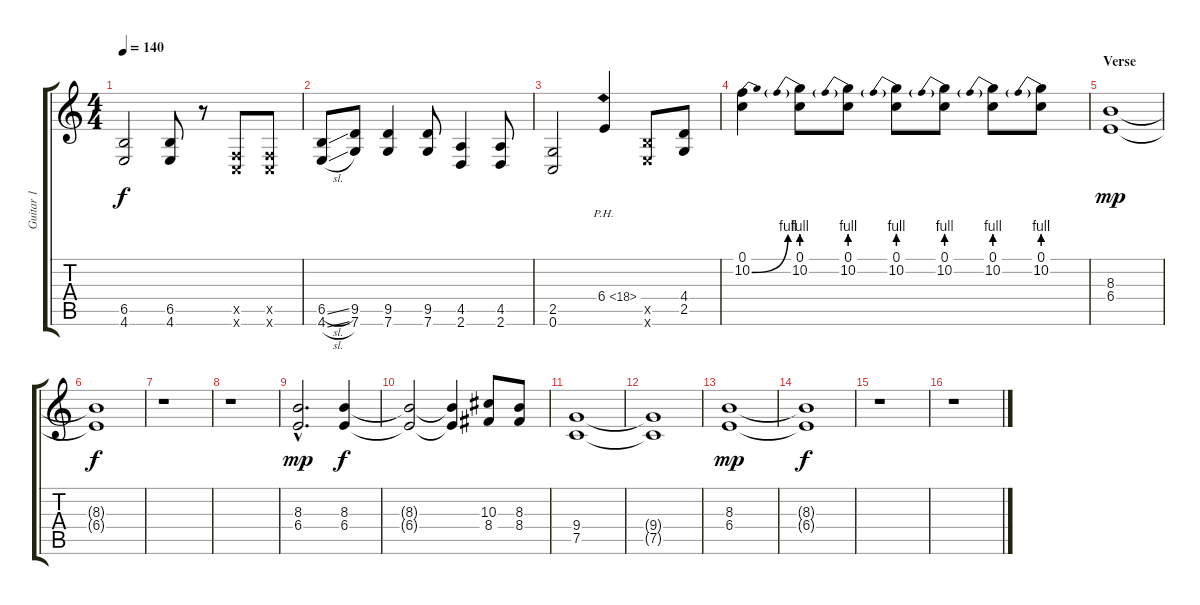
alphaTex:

\track ("Guitar 1" "Guitar 1") {instrument distortionguitar}
\staff {score tabs}
\tuning (C4 G3 Eb3 Bb2 F2 C2) {hide}
\ts (4 4)
\tempo 140
\clef g2
\ks c
(6.5 4.6).2{dy f volume 13 instrument distortionguitar} (6.5 4.6).8 r.8 (0.5{x} 0.6{x}).8 (0.5{x} 0.6{x}).8 |
(6.5{sl} 4.6{sl}).8 (9.5 7.6).8 (9.5 7.6).4 (9.5 7.6).8 (4.5 2.6).4 (4.5 2.6).8 |
(2.5 0.6).2 6.4{ph 12}.4{volume 16 instrument guitarharmonics} (6.5{x} 4.6{x}).8{volume 13 instrument distortionguitar} (4.4 2.5).8 |
(0.1 10.2{be (bend 0 0 60 4)}).4{volume 16} (0.1 10.2{be (prebend 0 4 60 4)}).8 (0.1 10.2{be (prebend 0 4 60 4)}).8 (0.1 10.2{be (prebend 0 4 60 4)}).8 (0.1 10.2{be (prebend 0 4 60 4)}).8 (0.1 10.2{be (prebend 0 4 60 4)}).8 (0.1 10.2{be (prebend 0 4 60 4)}).8 |
\section ("" "Verse")
(8.3 6.4).1{dy mp volume 6} |
(8.3{t} 6.4{t}).1{dy f} |
r.1 |
r.1 |
(8.3{hac} 6.4{hac}).2{d dy mp volume 13} (8.3 6.4).4{dy f} |
(8.3{t} 6.4{t}).2 (8.3{t} 6.4{t}).4 (10.3 8.4).8{volume 13} (8.3 8.4).8 |
(9.4 7.5).1{volume 10} |
(9.4{t} 7.5{t}).1 |
(8.3 6.4).1{dy mp volume 6} |
(8.3{t} 6.4{t}).1{dy f} |
r.1 |
r.1
